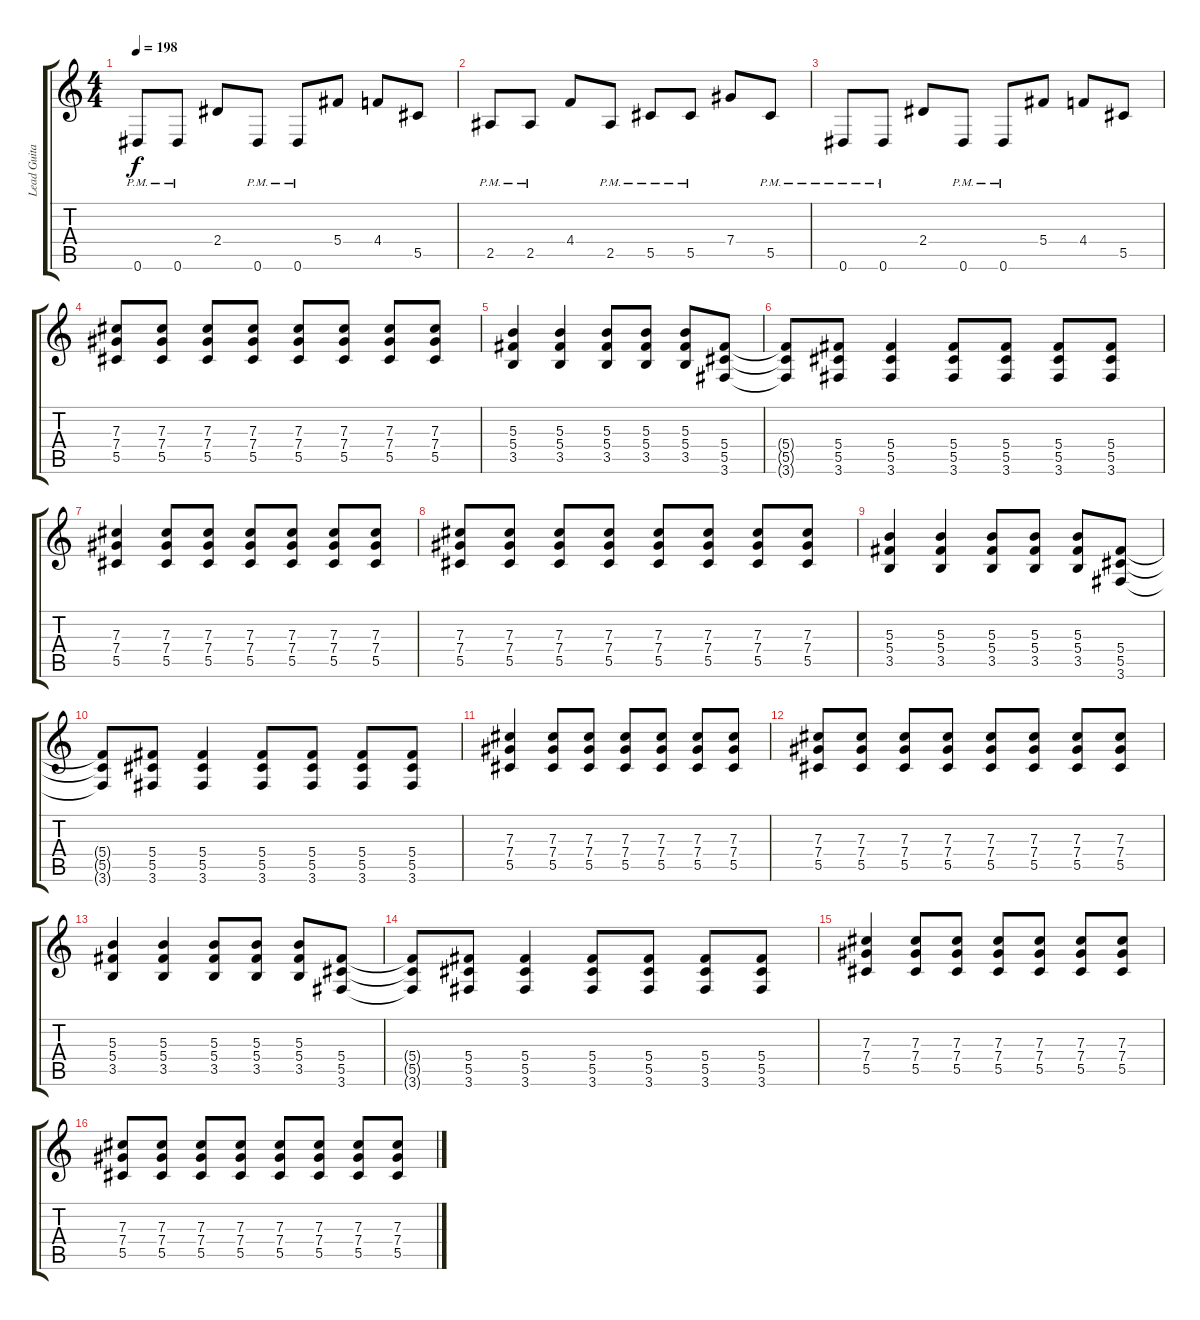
\track ("Lead Guitar  " "Lead Guita") {instrument overdrivenguitar}
\staff {score tabs}
\tuning (Eb4 Bb3 Gb3 Db3 Ab2 Eb2) {hide}
\ts (4 4)
\tempo 198
\clef g2
\ks c
0.6{pm}.8{dy f} 0.6{pm}.8 2.4.8 0.6{pm}.8 0.6{pm}.8 5.4.8 4.4.8 5.5.8 |
2.5{pm}.8 2.5{pm}.8 4.4.8 2.5{pm}.8 5.5{pm}.8 5.5{pm}.8 7.4.8 5.5{pm}.8 |
0.6{pm}.8 0.6{pm}.8 2.4.8 0.6{pm}.8 0.6{pm}.8 5.4.8 4.4.8 5.5.8 |
(7.3 7.4 5.5).8 (7.3 7.4 5.5).8 (7.3 7.4 5.5).8 (7.3 7.4 5.5).8 (7.3 7.4 5.5).8 (7.3 7.4 5.5).8 (7.3 7.4 5.5).8 (7.3 7.4 5.5).8 |
(5.3 5.4 3.5).4 (5.3 5.4 3.5).4 (5.3 5.4 3.5).8 (5.3 5.4 3.5).8 (5.3 5.4 3.5).8 (5.4 5.5 3.6).8 |
(5.4{t} 5.5{t} 3.6{t}).8 (5.4 5.5 3.6).8 (5.4 5.5 3.6).4 (5.4 5.5 3.6).8 (5.4 5.5 3.6).8 (5.4 5.5 3.6).8 (5.4 5.5 3.6).8 |
(7.3 7.4 5.5).4 (7.3 7.4 5.5).8 (7.3 7.4 5.5).8 (7.3 7.4 5.5).8 (7.3 7.4 5.5).8 (7.3 7.4 5.5).8 (7.3 7.4 5.5).8 |
(7.3 7.4 5.5).8 (7.3 7.4 5.5).8 (7.3 7.4 5.5).8 (7.3 7.4 5.5).8 (7.3 7.4 5.5).8 (7.3 7.4 5.5).8 (7.3 7.4 5.5).8 (7.3 7.4 5.5).8 |
(5.3 5.4 3.5).4 (5.3 5.4 3.5).4 (5.3 5.4 3.5).8 (5.3 5.4 3.5).8 (5.3 5.4 3.5).8 (5.4 5.5 3.6).8 |
(5.4{t} 5.5{t} 3.6{t}).8 (5.4 5.5 3.6).8 (5.4 5.5 3.6).4 (5.4 5.5 3.6).8 (5.4 5.5 3.6).8 (5.4 5.5 3.6).8 (5.4 5.5 3.6).8 |
(7.3 7.4 5.5).4 (7.3 7.4 5.5).8 (7.3 7.4 5.5).8 (7.3 7.4 5.5).8 (7.3 7.4 5.5).8 (7.3 7.4 5.5).8 (7.3 7.4 5.5).8 |
(7.3 7.4 5.5).8 (7.3 7.4 5.5).8 (7.3 7.4 5.5).8 (7.3 7.4 5.5).8 (7.3 7.4 5.5).8 (7.3 7.4 5.5).8 (7.3 7.4 5.5).8 (7.3 7.4 5.5).8 |
(5.3 5.4 3.5).4 (5.3 5.4 3.5).4 (5.3 5.4 3.5).8 (5.3 5.4 3.5).8 (5.3 5.4 3.5).8 (5.4 5.5 3.6).8 |
(5.4{t} 5.5{t} 3.6{t}).8 (5.4 5.5 3.6).8 (5.4 5.5 3.6).4 (5.4 5.5 3.6).8 (5.4 5.5 3.6).8 (5.4 5.5 3.6).8 (5.4 5.5 3.6).8 |
(7.3 7.4 5.5).4 (7.3 7.4 5.5).8 (7.3 7.4 5.5).8 (7.3 7.4 5.5).8 (7.3 7.4 5.5).8 (7.3 7.4 5.5).8 (7.3 7.4 5.5).8 |
(7.3 7.4 5.5).8 (7.3 7.4 5.5).8 (7.3 7.4 5.5).8 (7.3 7.4 5.5).8 (7.3 7.4 5.5).8 (7.3 7.4 5.5).8 (7.3 7.4 5.5).8 (7.3 7.4 5.5).8
